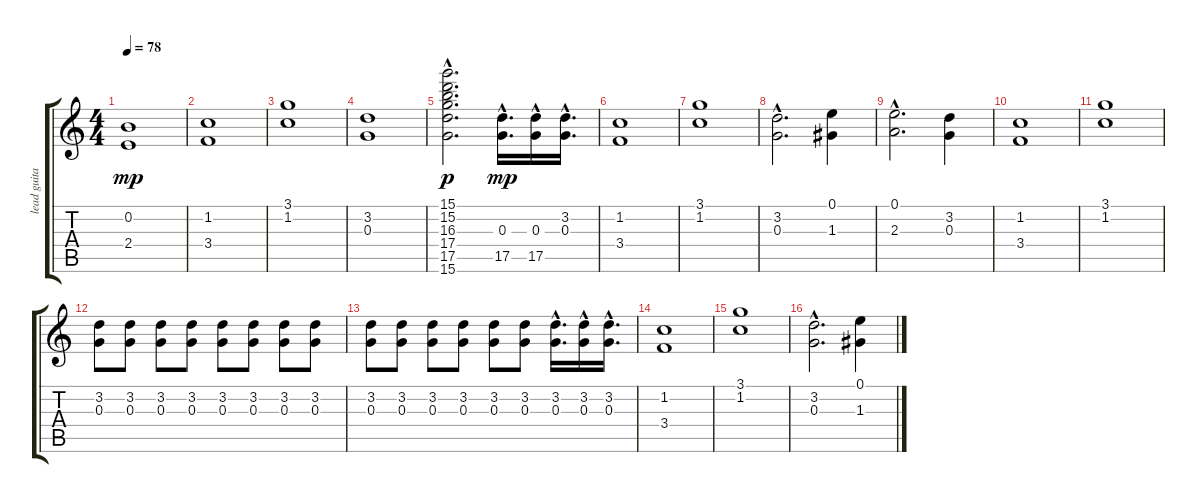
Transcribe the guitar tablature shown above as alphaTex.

\track ("lead guitar" "lead guita") {instrument distortionguitar}
\staff {score tabs}
\tuning (E4 B3 G3 D3 A2 E2) {hide}
\ts (4 4)
\tempo 78
\clef g2
\ks c
(0.2 2.4).1{dy mp} |
(1.2 3.4).1 |
(3.1 1.2).1 |
(3.2 0.3).1 |
(15.1{hac} 15.2{hac} 16.3{hac} 17.4{hac} 17.5{hac} 15.6{hac}).2{d dy p} (0.3{hac} 17.5{hac}).16{d dy mp} (0.3{hac} 17.5{hac}).16 (3.2{hac} 0.3{hac}).16{d} |
(1.2 3.4).1 |
(3.1 1.2).1 |
(3.2{hac} 0.3{hac}).2{d} (0.1 1.3).4 |
(0.1{hac} 2.3{hac}).2{d} (3.2 0.3).4 |
(1.2 3.4).1 |
(3.1 1.2).1 |
(3.2 0.3).8 (3.2 0.3).8 (3.2 0.3).8 (3.2 0.3).8 (3.2 0.3).8 (3.2 0.3).8 (3.2 0.3).8 (3.2 0.3).8 |
(3.2 0.3).8 (3.2 0.3).8 (3.2 0.3).8 (3.2 0.3).8 (3.2 0.3).8 (3.2 0.3).8 (3.2{hac} 0.3{hac}).16{d} (3.2{hac} 0.3{hac}).16 (3.2{hac} 0.3{hac}).16{d} |
(1.2 3.4).1 |
(3.1 1.2).1 |
(3.2{hac} 0.3{hac}).2{d} (0.1 1.3).4
